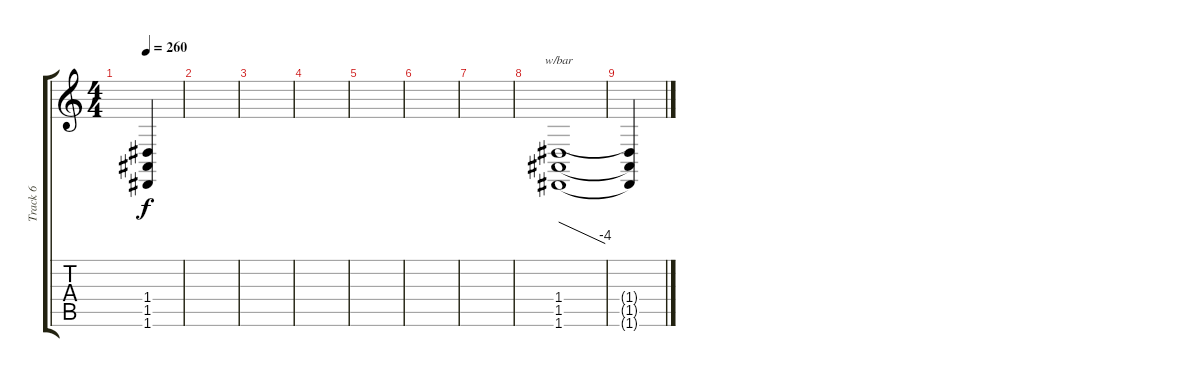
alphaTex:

\track ("Track 6" "Track 6") {instrument lead8bassandlead}
\staff {score tabs}
\tuning (E4 B3 G3 D3 A2 D2) {hide}
\ts (4 4)
\tempo 260
\clef g2
\ks c
(1.4{t} 1.5{t} 1.6{t}).4{dy f} |
|
|
|
|
|
|
(1.4 1.5 1.6).1{tbe (dive default 0 0 60 -16)} |
(1.4{t} 1.5{t} 1.6{t}).4
